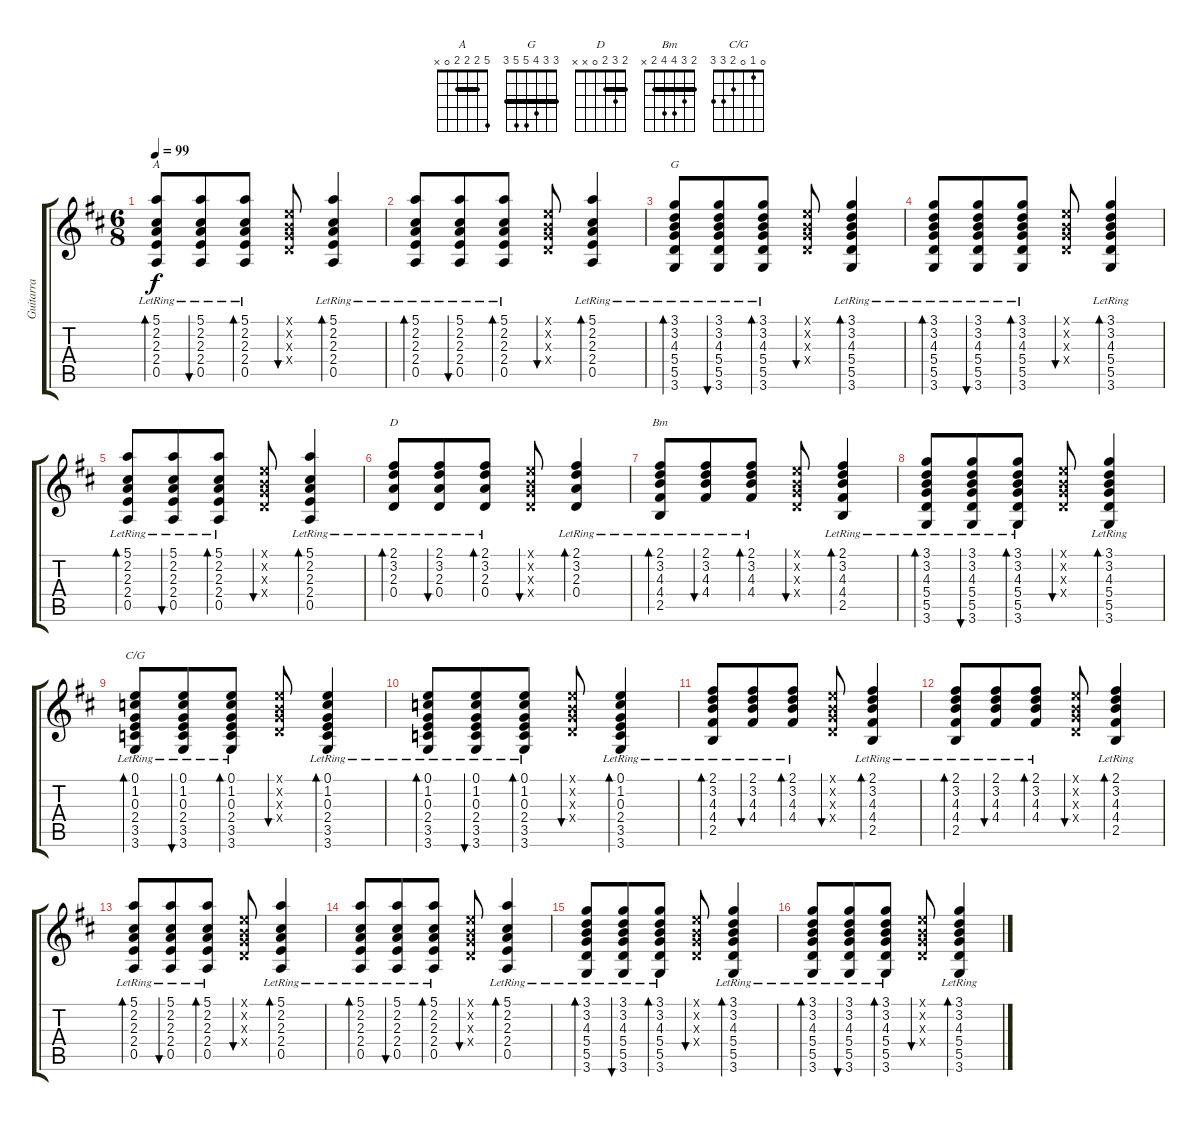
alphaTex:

\track ("Guitarra" "Guitarra") {instrument acousticguitarnylon}
\staff {score tabs}
\tuning (E4 B3 G3 D3 A2 E2) {hide}
\chord ("A" 5 2 2 2 0 x) {barre 2}
\chord ("G" 3 3 4 5 5 3) {barre 3}
\chord ("D" 2 3 2 0 x x) {barre 2}
\chord ("Bm" 2 3 4 4 2 x) {barre 2}
\chord ("C/G" 0 1 0 2 3 3)
\ts (6 8)
\tempo 99
\clef g2
\ks bminor
(5.1{lr} 2.2{lr} 2.3{lr} 2.4{lr} 0.5{lr}).8{bd 60 ch "A" dy f} (5.1{lr} 2.2{lr} 2.3{lr} 2.4{lr} 0.5{lr}).8{bu 60} (5.1{lr} 2.2{lr} 2.3{lr} 2.4{lr} 0.5{lr}).8{bd 60} (0.1{x} 0.2{x} 0.3{x} 0.4{x}).8{bu 60} (5.1{lr} 2.2{lr} 2.3{lr} 2.4{lr} 0.5{lr}).4{bd 60} |
(5.1{lr} 2.2{lr} 2.3{lr} 2.4{lr} 0.5{lr}).8{bd 60} (5.1{lr} 2.2{lr} 2.3{lr} 2.4{lr} 0.5{lr}).8{bu 60} (5.1{lr} 2.2{lr} 2.3{lr} 2.4{lr} 0.5{lr}).8{bd 60} (0.1{x} 0.2{x} 0.3{x} 0.4{x}).8{bu 60} (5.1{lr} 2.2{lr} 2.3{lr} 2.4{lr} 0.5{lr}).4{bd 60} |
(3.1{lr} 3.2{lr} 4.3{lr} 5.4{lr} 5.5{lr} 3.6{lr}).8{bd 60 ch "G"} (3.1{lr} 3.2{lr} 4.3{lr} 5.4{lr} 5.5{lr} 3.6{lr}).8{bu 60} (3.1{lr} 3.2{lr} 4.3{lr} 5.4{lr} 5.5{lr} 3.6{lr}).8{bd 60} (0.1{x} 0.2{x} 0.3{x} 0.4{x}).8{bu 60} (3.1{lr} 3.2{lr} 4.3{lr} 5.4{lr} 5.5{lr} 3.6{lr}).4{bd 60} |
(3.1{lr} 3.2{lr} 4.3{lr} 5.4{lr} 5.5{lr} 3.6{lr}).8{bd 60} (3.1{lr} 3.2{lr} 4.3{lr} 5.4{lr} 5.5{lr} 3.6{lr}).8{bu 60} (3.1{lr} 3.2{lr} 4.3{lr} 5.4{lr} 5.5{lr} 3.6{lr}).8{bd 60} (0.1{x} 0.2{x} 0.3{x} 0.4{x}).8{bu 60} (3.1{lr} 3.2{lr} 4.3{lr} 5.4{lr} 5.5{lr} 3.6{lr}).4{bd 60} |
(5.1{lr} 2.2{lr} 2.3{lr} 2.4{lr} 0.5{lr}).8{bd 60} (5.1{lr} 2.2{lr} 2.3{lr} 2.4{lr} 0.5{lr}).8{bu 60} (5.1{lr} 2.2{lr} 2.3{lr} 2.4{lr} 0.5{lr}).8{bd 60} (0.1{x} 0.2{x} 0.3{x} 0.4{x}).8{bu 60} (5.1{lr} 2.2{lr} 2.3{lr} 2.4{lr} 0.5{lr}).4{bd 60} |
(2.1{lr} 3.2{lr} 2.3{lr} 0.4{lr}).8{bd 60 ch "D"} (2.1{lr} 3.2{lr} 2.3{lr} 0.4{lr}).8{bu 60} (2.1{lr} 3.2{lr} 2.3{lr} 0.4{lr}).8{bd 60} (0.1{x} 0.2{x} 0.3{x} 0.4{x}).8{bu 60} (2.1{lr} 3.2{lr} 2.3{lr} 0.4{lr}).4{bd 60} |
(2.1{lr} 3.2{lr} 4.3{lr} 4.4{lr} 2.5{lr}).8{bd 60 ch "Bm"} (2.1{lr} 3.2{lr} 4.3{lr} 4.4{lr}).8{bu 60} (2.1{lr} 3.2{lr} 4.3{lr} 4.4{lr}).8{bd 60} (0.1{x} 0.2{x} 0.3{x} 0.4{x}).8{bu 60} (2.1{lr} 3.2{lr} 4.3{lr} 4.4{lr} 2.5{lr}).4{bd 60} |
(3.1{lr} 3.2{lr} 4.3{lr} 5.4{lr} 5.5{lr} 3.6{lr}).8{bd 60} (3.1{lr} 3.2{lr} 4.3{lr} 5.4{lr} 5.5{lr} 3.6{lr}).8{bu 60} (3.1{lr} 3.2{lr} 4.3{lr} 5.4{lr} 5.5{lr} 3.6{lr}).8{bd 60} (0.1{x} 0.2{x} 0.3{x} 0.4{x}).8{bu 60} (3.1{lr} 3.2{lr} 4.3{lr} 5.4{lr} 5.5{lr} 3.6{lr}).4{bd 60} |
(0.1{lr} 1.2{lr} 0.3{lr} 2.4{lr} 3.5{lr} 3.6{lr}).8{bd 60 ch "C/G"} (0.1{lr} 1.2{lr} 0.3{lr} 2.4{lr} 3.5{lr} 3.6{lr}).8{bu 60} (0.1{lr} 1.2{lr} 0.3{lr} 2.4{lr} 3.5{lr} 3.6{lr}).8{bd 60} (0.1{x} 0.2{x} 0.3{x} 0.4{x}).8{bu 60} (0.1{lr} 1.2{lr} 0.3{lr} 2.4{lr} 3.5{lr} 3.6{lr}).4{bd 60} |
(0.1{lr} 1.2{lr} 0.3{lr} 2.4{lr} 3.5{lr} 3.6{lr}).8{bd 60} (0.1{lr} 1.2{lr} 0.3{lr} 2.4{lr} 3.5{lr} 3.6{lr}).8{bu 60} (0.1{lr} 1.2{lr} 0.3{lr} 2.4{lr} 3.5{lr} 3.6{lr}).8{bd 60} (0.1{x} 0.2{x} 0.3{x} 0.4{x}).8{bu 60} (0.1{lr} 1.2{lr} 0.3{lr} 2.4{lr} 3.5{lr} 3.6{lr}).4{bd 60} |
(2.1{lr} 3.2{lr} 4.3{lr} 4.4{lr} 2.5{lr}).8{bd 60} (2.1{lr} 3.2{lr} 4.3{lr} 4.4{lr}).8{bu 60} (2.1{lr} 3.2{lr} 4.3{lr} 4.4{lr}).8{bd 60} (0.1{x} 0.2{x} 0.3{x} 0.4{x}).8{bu 60} (2.1{lr} 3.2{lr} 4.3{lr} 4.4{lr} 2.5{lr}).4{bd 60} |
(2.1{lr} 3.2{lr} 4.3{lr} 4.4{lr} 2.5{lr}).8{bd 60} (2.1{lr} 3.2{lr} 4.3{lr} 4.4{lr}).8{bu 60} (2.1{lr} 3.2{lr} 4.3{lr} 4.4{lr}).8{bd 60} (0.1{x} 0.2{x} 0.3{x} 0.4{x}).8{bu 60} (2.1{lr} 3.2{lr} 4.3{lr} 4.4{lr} 2.5{lr}).4{bd 60} |
(5.1{lr} 2.2{lr} 2.3{lr} 2.4{lr} 0.5{lr}).8{bd 60} (5.1{lr} 2.2{lr} 2.3{lr} 2.4{lr} 0.5{lr}).8{bu 60} (5.1{lr} 2.2{lr} 2.3{lr} 2.4{lr} 0.5{lr}).8{bd 60} (0.1{x} 0.2{x} 0.3{x} 0.4{x}).8{bu 60} (5.1{lr} 2.2{lr} 2.3{lr} 2.4{lr} 0.5{lr}).4{bd 60} |
(5.1{lr} 2.2{lr} 2.3{lr} 2.4{lr} 0.5{lr}).8{bd 60} (5.1{lr} 2.2{lr} 2.3{lr} 2.4{lr} 0.5{lr}).8{bu 60} (5.1{lr} 2.2{lr} 2.3{lr} 2.4{lr} 0.5{lr}).8{bd 60} (0.1{x} 0.2{x} 0.3{x} 0.4{x}).8{bu 60} (5.1{lr} 2.2{lr} 2.3{lr} 2.4{lr} 0.5{lr}).4{bd 60} |
(3.1{lr} 3.2{lr} 4.3{lr} 5.4{lr} 5.5{lr} 3.6{lr}).8{bd 60} (3.1{lr} 3.2{lr} 4.3{lr} 5.4{lr} 5.5{lr} 3.6{lr}).8{bu 60} (3.1{lr} 3.2{lr} 4.3{lr} 5.4{lr} 5.5{lr} 3.6{lr}).8{bd 60} (0.1{x} 0.2{x} 0.3{x} 0.4{x}).8{bu 60} (3.1{lr} 3.2{lr} 4.3{lr} 5.4{lr} 5.5{lr} 3.6{lr}).4{bd 60} |
(3.1{lr} 3.2{lr} 4.3{lr} 5.4{lr} 5.5{lr} 3.6{lr}).8{bd 60} (3.1{lr} 3.2{lr} 4.3{lr} 5.4{lr} 5.5{lr} 3.6{lr}).8{bu 60} (3.1{lr} 3.2{lr} 4.3{lr} 5.4{lr} 5.5{lr} 3.6{lr}).8{bd 60} (0.1{x} 0.2{x} 0.3{x} 0.4{x}).8{bu 60} (3.1{lr} 3.2{lr} 4.3{lr} 5.4{lr} 5.5{lr} 3.6{lr}).4{bd 60}
